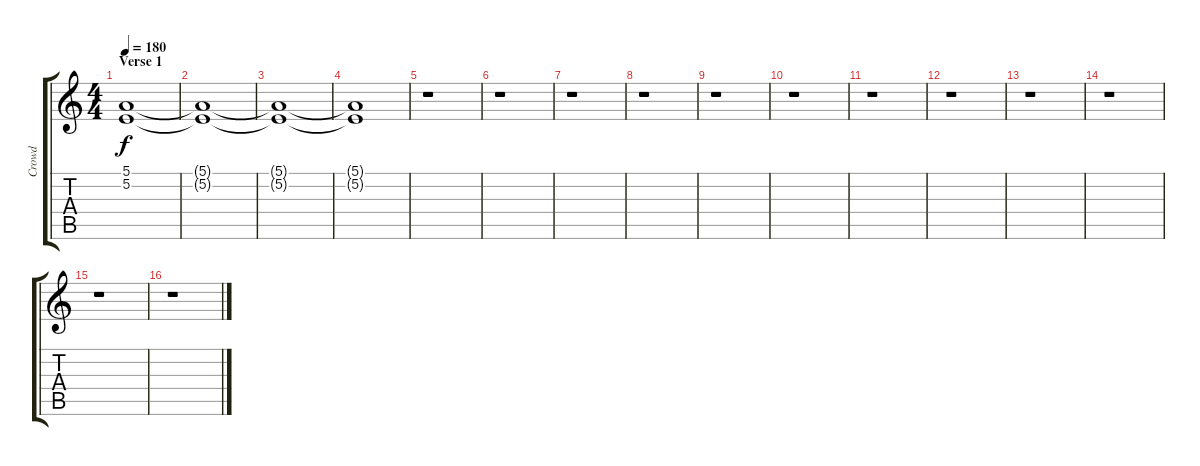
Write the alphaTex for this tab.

\track ("Crowd" "Crowd") {instrument applause}
\staff {score tabs}
\tuning (E4 B3 G3 D3 A2 E2) {hide}
\ts (4 4)
\section ("" "Verse 1")
\tempo 180
\clef g2
\ks c
(5.1 5.2).1{dy f volume 0 instrument applause} |
(5.1{t} 5.2{t}).1 |
(5.1{t} 5.2{t}).1 |
(5.1{t} 5.2{t}).1 |
r.1 |
r.1 |
r.1 |
r.1 |
r.1 |
r.1 |
r.1 |
r.1 |
r.1 |
r.1 |
r.1 |
r.1
